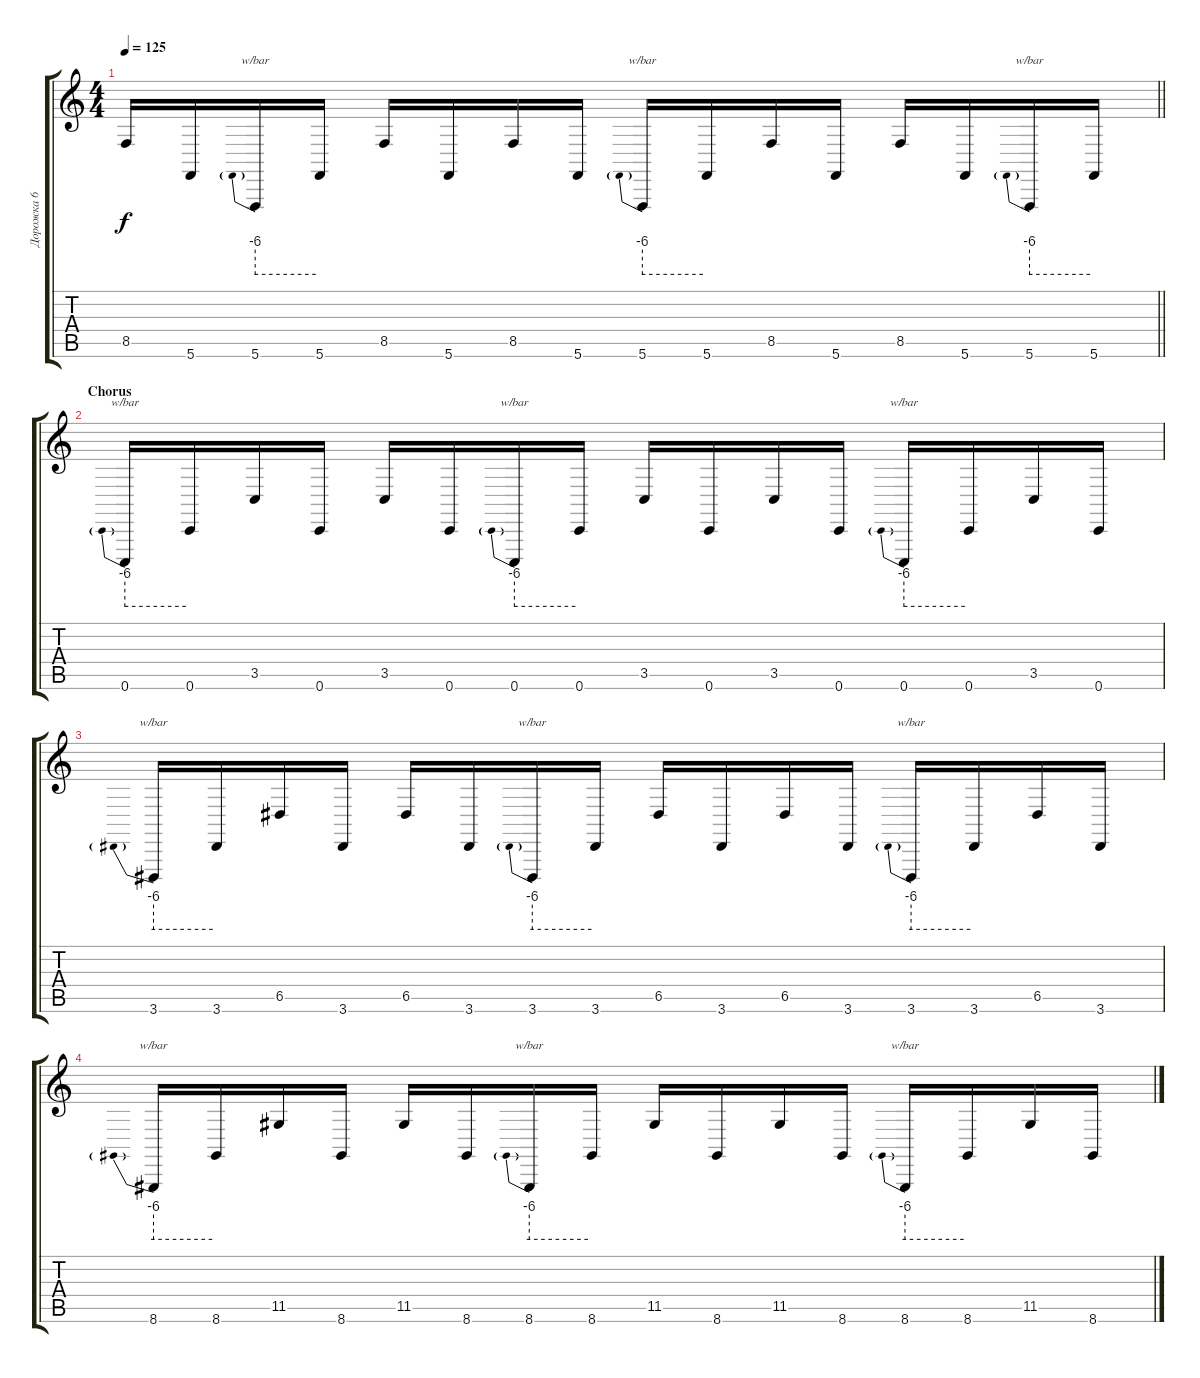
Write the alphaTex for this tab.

\track ("Дорожка 6" "Дорожка 6") {instrument electricgrandpiano}
\staff {score tabs}
\tuning (E4 B3 G3 D3 A2 C2) {hide}
\ts (4 4)
\tempo 125
\clef g2
\barLineRight lightlight
\ks c
8.5.16{dy f} 5.6.16 5.6.16{tbe (predive default 0 -24 60 -24)} 5.6.16 8.5.16 5.6.16 8.5.16 5.6.16 5.6.16{tbe (predive default 0 -24 60 -24)} 5.6.16 8.5.16 5.6.16 8.5.16 5.6.16 5.6.16{tbe (predive default 0 -24 60 -24)} 5.6.16 |
\section ("" "Chorus")
0.6.16{tbe (predive default 0 -24 60 -24)} 0.6.16 3.5.16 0.6.16 3.5.16 0.6.16 0.6.16{tbe (predive default 0 -24 60 -24)} 0.6.16 3.5.16 0.6.16 3.5.16 0.6.16 0.6.16{tbe (predive default 0 -24 60 -24)} 0.6.16 3.5.16 0.6.16 |
3.6.16{tbe (predive default 0 -24 60 -24)} 3.6.16 6.5.16 3.6.16 6.5.16 3.6.16 3.6.16{tbe (predive default 0 -24 60 -24)} 3.6.16 6.5.16 3.6.16 6.5.16 3.6.16 3.6.16{tbe (predive default 0 -24 60 -24)} 3.6.16 6.5.16 3.6.16 |
8.6.16{tbe (predive default 0 -24 60 -24)} 8.6.16 11.5.16 8.6.16 11.5.16 8.6.16 8.6.16{tbe (predive default 0 -24 60 -24)} 8.6.16 11.5.16 8.6.16 11.5.16 8.6.16 8.6.16{tbe (predive default 0 -24 60 -24)} 8.6.16 11.5.16 8.6.16
